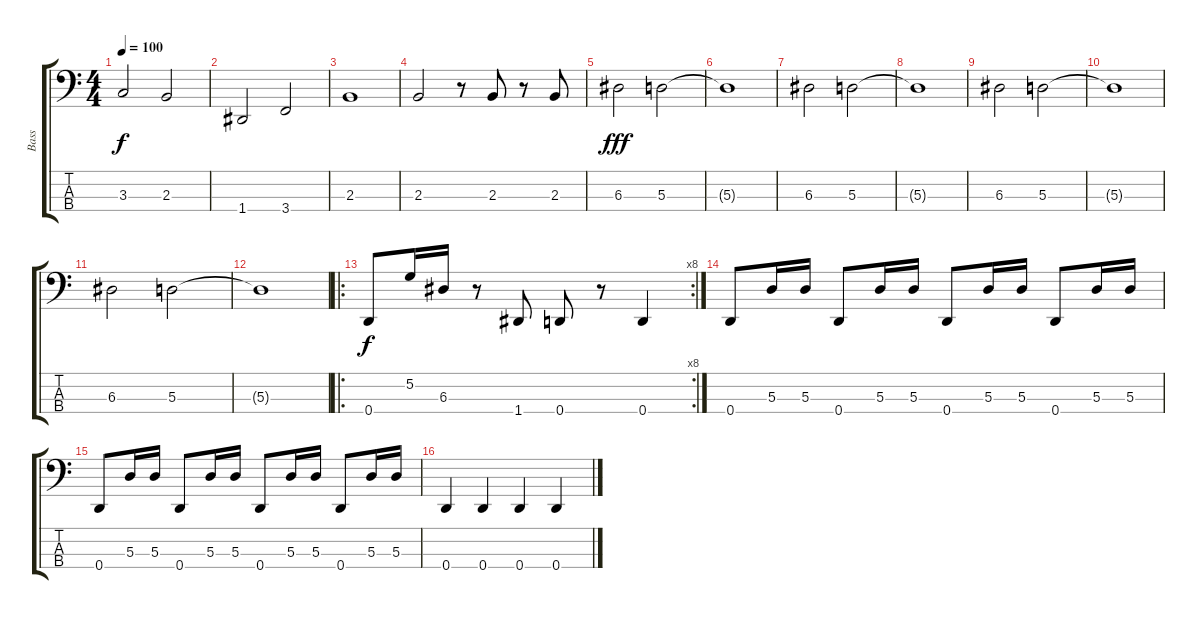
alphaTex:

\track ("Bass" "Bass") {instrument electricbassfinger}
\staff {score tabs}
\tuning (G2 D2 A1 D1) {hide}
\ts (4 4)
\tempo 100
\clef f4
\ks c
3.3.2{dy f} 2.3.2 |
1.4.2 3.4.2 |
2.3.1 |
2.3.2 r.8 2.3.8 r.8 2.3.8 |
6.3.2{dy fff} 5.3.2 |
5.3{t}.1 |
6.3.2 5.3.2 |
5.3{t}.1 |
6.3.2 5.3.2 |
5.3{t}.1 |
6.3.2 5.3.2 |
5.3{t}.1 |
\ro
\rc 8
0.4.8{dy f} 5.2.16 6.3.16 r.8 1.4.8 0.4.8 r.8 0.4.4 |
0.4.8 5.3.16 5.3.16 0.4.8 5.3.16 5.3.16 0.4.8 5.3.16 5.3.16 0.4.8 5.3.16 5.3.16 |
0.4.8 5.3.16 5.3.16 0.4.8 5.3.16 5.3.16 0.4.8 5.3.16 5.3.16 0.4.8 5.3.16 5.3.16 |
0.4.4 0.4.4 0.4.4 0.4.4
